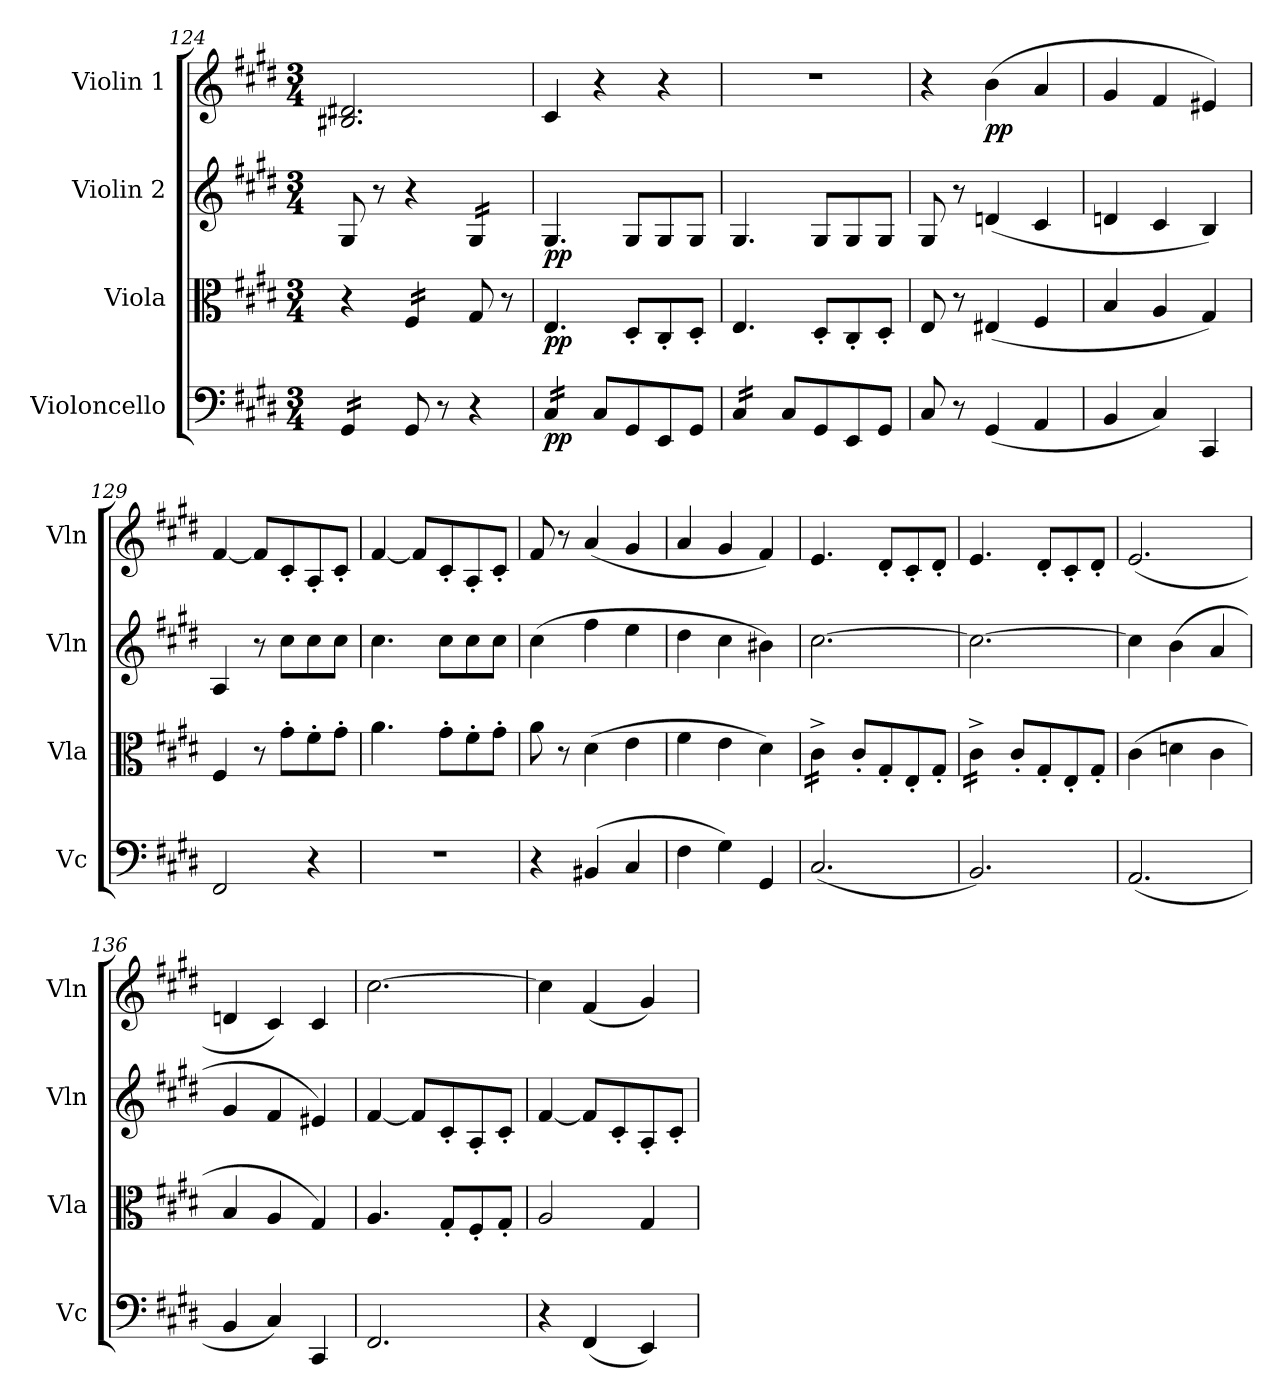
**kern	**dynam	**kern	**dynam	**kern	**dynam	**kern	**dynam
*part4	*part4	*part3	*part3	*part2	*part2	*part1	*part1
*staff4	*staff4	*staff3	*staff3	*staff2	*staff2	*staff1	*staff1
*I"Violoncello	*	*I"Viola	*	*I"Violin 2	*	*I"Violin 1	*
*I'Vc	*	*I'Vla	*	*I'Vln	*	*I'Vln	*
!!LO:LB:g=z
*clefF4	*	*clefC3	*	*clefG2	*	*clefG2	*
*k[f#c#g#d#]	*	*k[f#c#g#d#]	*	*k[f#c#g#d#]	*	*k[f#c#g#d#]	*
*M3/4	*	*M3/4	*	*M3/4	*	*M3/4	*
=124	=124	=124	=124	=124	=124	=124	=124
*tremolo	*	*	*	*	*	*	*
16GG#/LL	.	4r	.	8G#/	.	2.B#X/ 2.d#X/	.
16GG#/	.	.	.	.	.	.	.
16GG#/	.	.	.	8r	.	.	.
16GG#/JJ	.	.	.	.	.	.	.
*Xtremolo	*	*	*	*	*	*	*
*	*	*tremolo	*	*	*	*	*
8GG#/	.	16F#/LL	.	4r	.	.	.
.	.	16F#/	.	.	.	.	.
8r	.	16F#/	.	.	.	.	.
.	.	16F#/JJ	.	.	.	.	.
*	*	*Xtremolo	*	*	*	*	*
*	*	*	*	*tremolo	*	*	*
4r	.	8G#/	.	16G#/LL	.	.	.
.	.	.	.	16G#/	.	.	.
.	.	8r	.	16G#/	.	.	.
.	.	.	.	16G#/JJ	.	.	.
*	*	*	*	*Xtremolo	*	*	*
=125	=125	=125	=125	=125	=125	=125	=125
!	!LO:DY:b	!	!LO:DY:b	!	!LO:DY:b	!	!
*tremolo	*	*	*	*	*	*	*
16C#/LL	pp	4.E/	pp	4.G#/	pp	4c#/	.
16C#/	.	.	.	.	.	.	.
16C#/	.	.	.	.	.	.	.
16C#/JJ	.	.	.	.	.	.	.
*Xtremolo	*	*	*	*	*	*	*
8C#/L	.	.	.	.	.	4r	.
8GG#/	.	8D#'/L	.	8G#/L	.	.	.
8EE/	.	8C#'/	.	8G#/	.	4r	.
8GG#/J	.	8D#'/J	.	8G#/J	.	.	.
!!LO:LB:g=z
=126	=126	=126	=126	=126	=126	=126	=126
*tremolo	*	*	*	*	*	*	*
16C#/LL	.	4.E/	.	4.G#/	.	2.r	.
16C#/	.	.	.	.	.	.	.
16C#/	.	.	.	.	.	.	.
16C#/JJ	.	.	.	.	.	.	.
*Xtremolo	*	*	*	*	*	*	*
8C#/L	.	.	.	.	.	.	.
8GG#/	.	8D#'/L	.	8G#/L	.	.	.
8EE/	.	8C#'/	.	8G#/	.	.	.
8GG#/J	.	8D#'/J	.	8G#/J	.	.	.
=127	=127	=127	=127	=127	=127	=127	=127
8C#/	.	8E/	.	8G#/	.	4r	.
8r	.	8r	.	8r	.	.	.
!	!	!	!	!	!	!	!LO:DY:b
(4GG#/	.	(4E#X/	.	(4dn/	.	(4b\	pp
4AA/	.	4F#/	.	4c#/	.	4a/	.
=128	=128	=128	=128	=128	=128	=128	=128
4BB/	.	4B/	.	4dn/	.	4g#/	.
4C#/)	.	4A/	.	4c#/	.	4f#/	.
4CC#/	.	4G#/)	.	4B/)	.	4e#X/)	.
=129	=129	=129	=129	=129	=129	=129	=129
2FF#/	.	4F#/	.	4A/	.	[4f#/	.
.	.	8r	.	8r	.	8f#/L]	.
.	.	8g#'\L	.	8cc#\L	.	8c#'/	.
4r	.	8f#'\	.	8cc#\	.	8A'/	.
.	.	8g#'\J	.	8cc#\J	.	8c#'/J	.
=130	=130	=130	=130	=130	=130	=130	=130
2.r	.	4.a\	.	4.cc#\	.	[4f#/	.
.	.	.	.	.	.	8f#/L]	.
.	.	8g#'\L	.	8cc#\L	.	8c#'/	.
.	.	8f#'\	.	8cc#\	.	8A'/	.
.	.	8g#'\J	.	8cc#\J	.	8c#'/J	.
=131	=131	=131	=131	=131	=131	=131	=131
4r	.	8a\	.	(4cc#\	.	8f#/	.
.	.	8r	.	.	.	8r	.
(4BB#X/	.	(4d#\	.	4ff#\	.	(4a/	.
4C#/	.	4e\	.	4ee\	.	4g#/	.
=132	=132	=132	=132	=132	=132	=132	=132
4F#\	.	4f#\	.	4dd#\	.	4a/	.
4G#\)	.	4e\	.	4cc#\	.	4g#/	.
4GG#/	.	4d#\)	.	4b#X\)	.	4f#/)	.
=133	=133	=133	=133	=133	=133	=133	=133
*	*	*tremolo	*	*	*	*	*
(2.C#/	.	16c#^\LL	.	[2.cc#\	.	4.e/	.
.	.	16c#^\	.	.	.	.	.
.	.	16c#^\	.	.	.	.	.
.	.	16c#^\JJ	.	.	.	.	.
*	*	*Xtremolo	*	*	*	*	*
.	.	8c#'/L	.	.	.	.	.
.	.	8G#'/	.	.	.	8d#'/L	.
.	.	8E'/	.	.	.	8c#'/	.
.	.	8G#'/J	.	.	.	8d#'/J	.
=134	=134	=134	=134	=134	=134	=134	=134
*	*	*tremolo	*	*	*	*	*
2.BB/)	.	16c#^\LL	.	2.cc#\_	.	4.e/	.
.	.	16c#^\	.	.	.	.	.
.	.	16c#^\	.	.	.	.	.
.	.	16c#^\JJ	.	.	.	.	.
*	*	*Xtremolo	*	*	*	*	*
.	.	8c#'/L	.	.	.	.	.
.	.	8G#'/	.	.	.	8d#'/L	.
.	.	8E'/	.	.	.	8c#'/	.
.	.	8G#'/J	.	.	.	8d#'/J	.
=135	=135	=135	=135	=135	=135	=135	=135
(2.AA/	.	(4c#\	.	4cc#\]	.	(2.e/	.
.	.	4dn\	.	(4b\	.	.	.
.	.	4c#\	.	4a/	.	.	.
!!LO:PB:g=z
=136	=136	=136	=136	=136	=136	=136	=136
4BB/	.	4B/	.	4g#/	.	4dn/	.
4C#/)	.	4A/	.	4f#/	.	4c#/)	.
4CC#/	.	4G#/)	.	4e#X/)	.	4c#/	.
=137	=137	=137	=137	=137	=137	=137	=137
2.FF#/	.	4.A/	.	[4f#/	.	[2.cc#\	.
.	.	.	.	8f#/L]	.	.	.
.	.	8G#'/L	.	8c#'/	.	.	.
.	.	8F#'/	.	8A'/	.	.	.
.	.	8G#'/J	.	8c#'/J	.	.	.
=138	=138	=138	=138	=138	=138	=138	=138
4r	.	2A/	.	[4f#/	.	4cc#\]	.
(4FF#/	.	.	.	8f#/L]	.	(4f#/	.
.	.	.	.	8c#'/	.	.	.
4EE/)	.	4G#/	.	8A'/	.	4g#/)	.
.	.	.	.	8c#'/J	.	.	.
=	=	=	=	=	=	=	=
*-	*-	*-	*-	*-	*-	*-	*-
